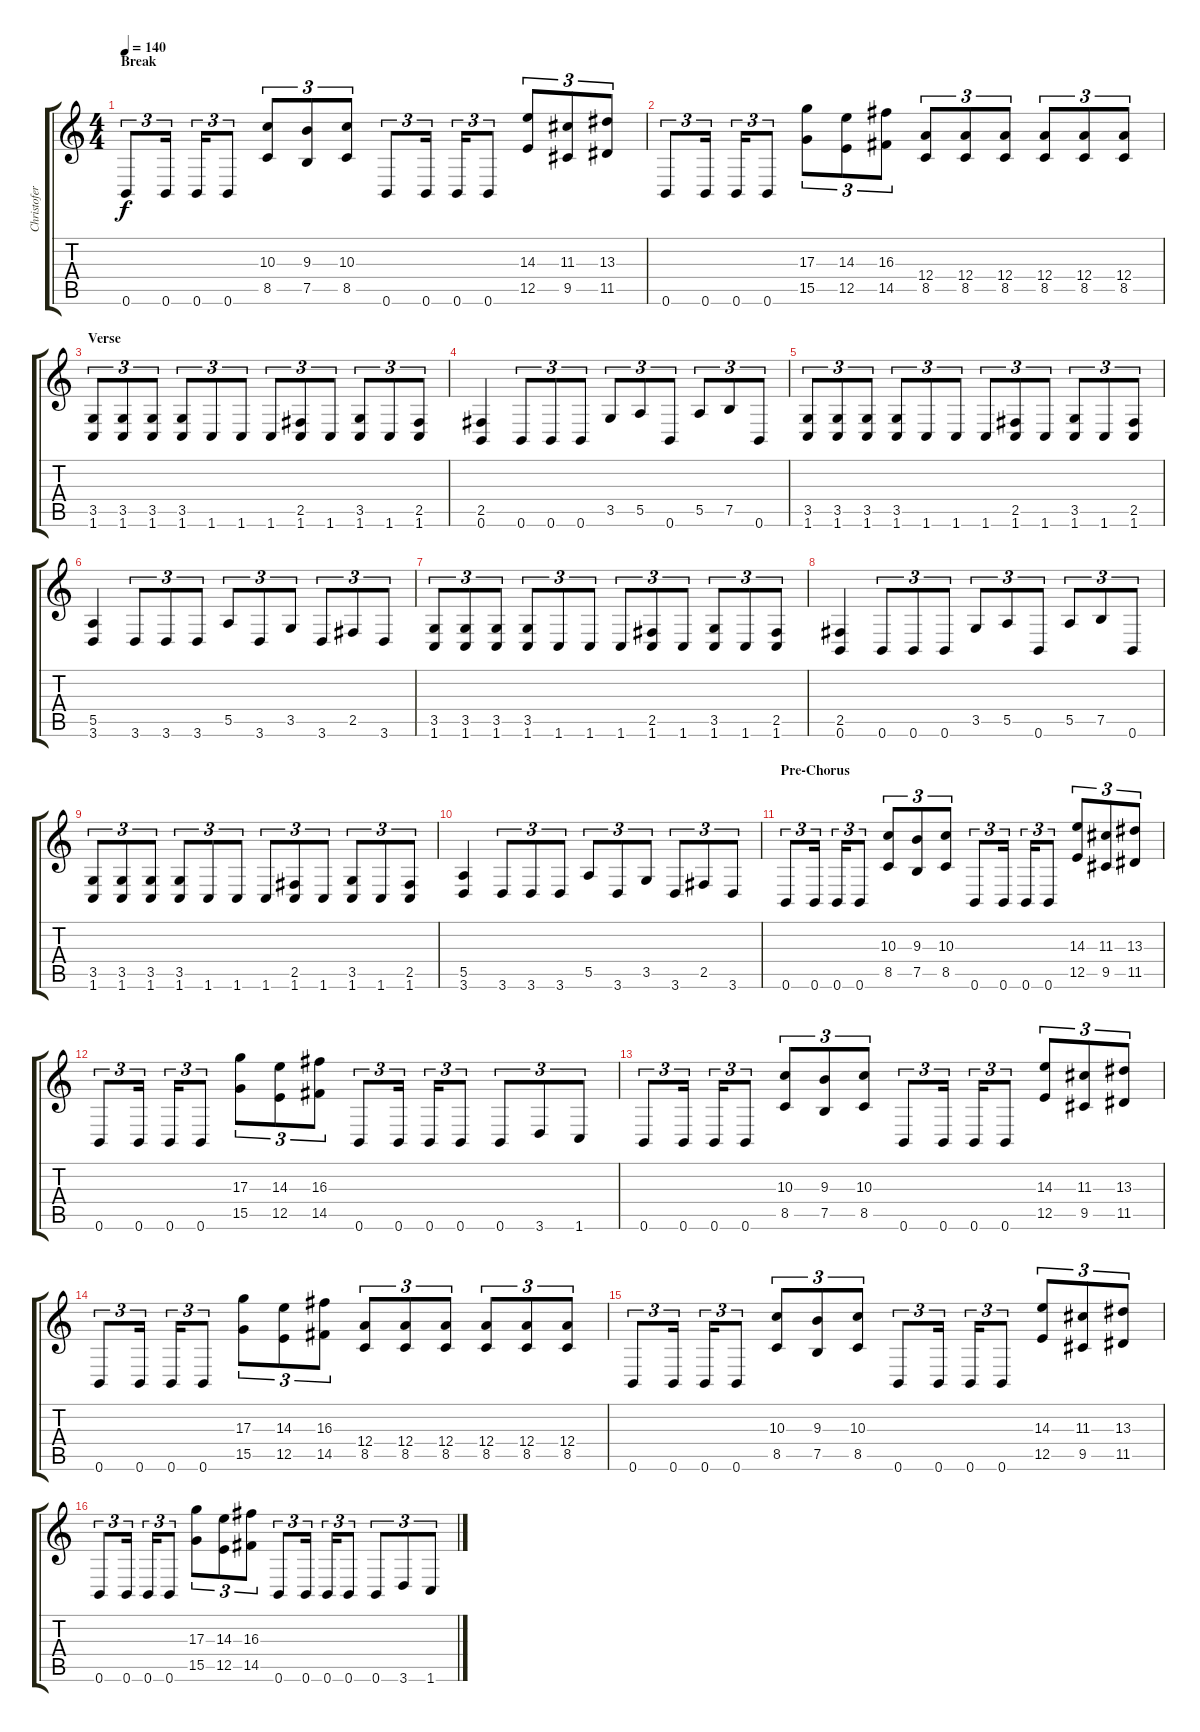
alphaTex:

\track ("Christofer" "Christofer") {instrument distortionguitar}
\staff {score tabs}
\tuning (B3 Gb3 D3 A2 E2 B1) {hide}
\ts (4 4)
\section ("" "Break")
\tempo 140
\clef g2
\ks c
0.6.8{tu (3 2) dy f} 0.6.16{tu (3 2)} 0.6.16{tu (3 2)} 0.6.8{tu (3 2)} (10.3 8.5).8{tu (3 2)} (9.3 7.5).8{tu (3 2)} (10.3 8.5).8{tu (3 2)} 0.6.8{tu (3 2)} 0.6.16{tu (3 2)} 0.6.16{tu (3 2)} 0.6.8{tu (3 2)} (14.3 12.5).8{tu (3 2)} (11.3 9.5).8{tu (3 2)} (13.3 11.5).8{tu (3 2)} |
0.6.8{tu (3 2)} 0.6.16{tu (3 2)} 0.6.16{tu (3 2)} 0.6.8{tu (3 2)} (17.3 15.5).8{tu (3 2)} (14.3 12.5).8{tu (3 2)} (16.3 14.5).8{tu (3 2)} (12.4 8.5).8{tu (3 2)} (12.4 8.5).8{tu (3 2)} (12.4 8.5).8{tu (3 2)} (12.4 8.5).8{tu (3 2)} (12.4 8.5).8{tu (3 2)} (12.4 8.5).8{tu (3 2)} |
\section ("" "Verse")
(3.5 1.6).8{tu (3 2)} (3.5 1.6).8{tu (3 2)} (3.5 1.6).8{tu (3 2)} (3.5 1.6).8{tu (3 2)} 1.6.8{tu (3 2)} 1.6.8{tu (3 2)} 1.6.8{tu (3 2)} (2.5 1.6).8{tu (3 2)} 1.6.8{tu (3 2)} (3.5 1.6).8{tu (3 2)} 1.6.8{tu (3 2)} (2.5 1.6).8{tu (3 2)} |
(2.5 0.6).4 0.6.8{tu (3 2)} 0.6.8{tu (3 2)} 0.6.8{tu (3 2)} 3.5.8{tu (3 2)} 5.5.8{tu (3 2)} 0.6.8{tu (3 2)} 5.5.8{tu (3 2)} 7.5.8{tu (3 2)} 0.6.8{tu (3 2)} |
(3.5 1.6).8{tu (3 2)} (3.5 1.6).8{tu (3 2)} (3.5 1.6).8{tu (3 2)} (3.5 1.6).8{tu (3 2)} 1.6.8{tu (3 2)} 1.6.8{tu (3 2)} 1.6.8{tu (3 2)} (2.5 1.6).8{tu (3 2)} 1.6.8{tu (3 2)} (3.5 1.6).8{tu (3 2)} 1.6.8{tu (3 2)} (2.5 1.6).8{tu (3 2)} |
(5.5 3.6).4 3.6.8{tu (3 2)} 3.6.8{tu (3 2)} 3.6.8{tu (3 2)} 5.5.8{tu (3 2)} 3.6.8{tu (3 2)} 3.5.8{tu (3 2)} 3.6.8{tu (3 2)} 2.5.8{tu (3 2)} 3.6.8{tu (3 2)} |
(3.5 1.6).8{tu (3 2)} (3.5 1.6).8{tu (3 2)} (3.5 1.6).8{tu (3 2)} (3.5 1.6).8{tu (3 2)} 1.6.8{tu (3 2)} 1.6.8{tu (3 2)} 1.6.8{tu (3 2)} (2.5 1.6).8{tu (3 2)} 1.6.8{tu (3 2)} (3.5 1.6).8{tu (3 2)} 1.6.8{tu (3 2)} (2.5 1.6).8{tu (3 2)} |
(2.5 0.6).4 0.6.8{tu (3 2)} 0.6.8{tu (3 2)} 0.6.8{tu (3 2)} 3.5.8{tu (3 2)} 5.5.8{tu (3 2)} 0.6.8{tu (3 2)} 5.5.8{tu (3 2)} 7.5.8{tu (3 2)} 0.6.8{tu (3 2)} |
(3.5 1.6).8{tu (3 2)} (3.5 1.6).8{tu (3 2)} (3.5 1.6).8{tu (3 2)} (3.5 1.6).8{tu (3 2)} 1.6.8{tu (3 2)} 1.6.8{tu (3 2)} 1.6.8{tu (3 2)} (2.5 1.6).8{tu (3 2)} 1.6.8{tu (3 2)} (3.5 1.6).8{tu (3 2)} 1.6.8{tu (3 2)} (2.5 1.6).8{tu (3 2)} |
(5.5 3.6).4 3.6.8{tu (3 2)} 3.6.8{tu (3 2)} 3.6.8{tu (3 2)} 5.5.8{tu (3 2)} 3.6.8{tu (3 2)} 3.5.8{tu (3 2)} 3.6.8{tu (3 2)} 2.5.8{tu (3 2)} 3.6.8{tu (3 2)} |
\section ("" "Pre-Chorus")
0.6.8{tu (3 2)} 0.6.16{tu (3 2)} 0.6.16{tu (3 2)} 0.6.8{tu (3 2)} (10.3 8.5).8{tu (3 2)} (9.3 7.5).8{tu (3 2)} (10.3 8.5).8{tu (3 2)} 0.6.8{tu (3 2)} 0.6.16{tu (3 2)} 0.6.16{tu (3 2)} 0.6.8{tu (3 2)} (14.3 12.5).8{tu (3 2)} (11.3 9.5).8{tu (3 2)} (13.3 11.5).8{tu (3 2)} |
0.6.8{tu (3 2)} 0.6.16{tu (3 2)} 0.6.16{tu (3 2)} 0.6.8{tu (3 2)} (17.3 15.5).8{tu (3 2)} (14.3 12.5).8{tu (3 2)} (16.3 14.5).8{tu (3 2)} 0.6.8{tu (3 2)} 0.6.16{tu (3 2)} 0.6.16{tu (3 2)} 0.6.8{tu (3 2)} 0.6.8{tu (3 2)} 3.6.8{tu (3 2)} 1.6.8{tu (3 2)} |
0.6.8{tu (3 2)} 0.6.16{tu (3 2)} 0.6.16{tu (3 2)} 0.6.8{tu (3 2)} (10.3 8.5).8{tu (3 2)} (9.3 7.5).8{tu (3 2)} (10.3 8.5).8{tu (3 2)} 0.6.8{tu (3 2)} 0.6.16{tu (3 2)} 0.6.16{tu (3 2)} 0.6.8{tu (3 2)} (14.3 12.5).8{tu (3 2)} (11.3 9.5).8{tu (3 2)} (13.3 11.5).8{tu (3 2)} |
0.6.8{tu (3 2)} 0.6.16{tu (3 2)} 0.6.16{tu (3 2)} 0.6.8{tu (3 2)} (17.3 15.5).8{tu (3 2)} (14.3 12.5).8{tu (3 2)} (16.3 14.5).8{tu (3 2)} (12.4 8.5).8{tu (3 2)} (12.4 8.5).8{tu (3 2)} (12.4 8.5).8{tu (3 2)} (12.4 8.5).8{tu (3 2)} (12.4 8.5).8{tu (3 2)} (12.4 8.5).8{tu (3 2)} |
0.6.8{tu (3 2)} 0.6.16{tu (3 2)} 0.6.16{tu (3 2)} 0.6.8{tu (3 2)} (10.3 8.5).8{tu (3 2)} (9.3 7.5).8{tu (3 2)} (10.3 8.5).8{tu (3 2)} 0.6.8{tu (3 2)} 0.6.16{tu (3 2)} 0.6.16{tu (3 2)} 0.6.8{tu (3 2)} (14.3 12.5).8{tu (3 2)} (11.3 9.5).8{tu (3 2)} (13.3 11.5).8{tu (3 2)} |
0.6.8{tu (3 2)} 0.6.16{tu (3 2)} 0.6.16{tu (3 2)} 0.6.8{tu (3 2)} (17.3 15.5).8{tu (3 2)} (14.3 12.5).8{tu (3 2)} (16.3 14.5).8{tu (3 2)} 0.6.8{tu (3 2)} 0.6.16{tu (3 2)} 0.6.16{tu (3 2)} 0.6.8{tu (3 2)} 0.6.8{tu (3 2)} 3.6.8{tu (3 2)} 1.6.8{tu (3 2)}
